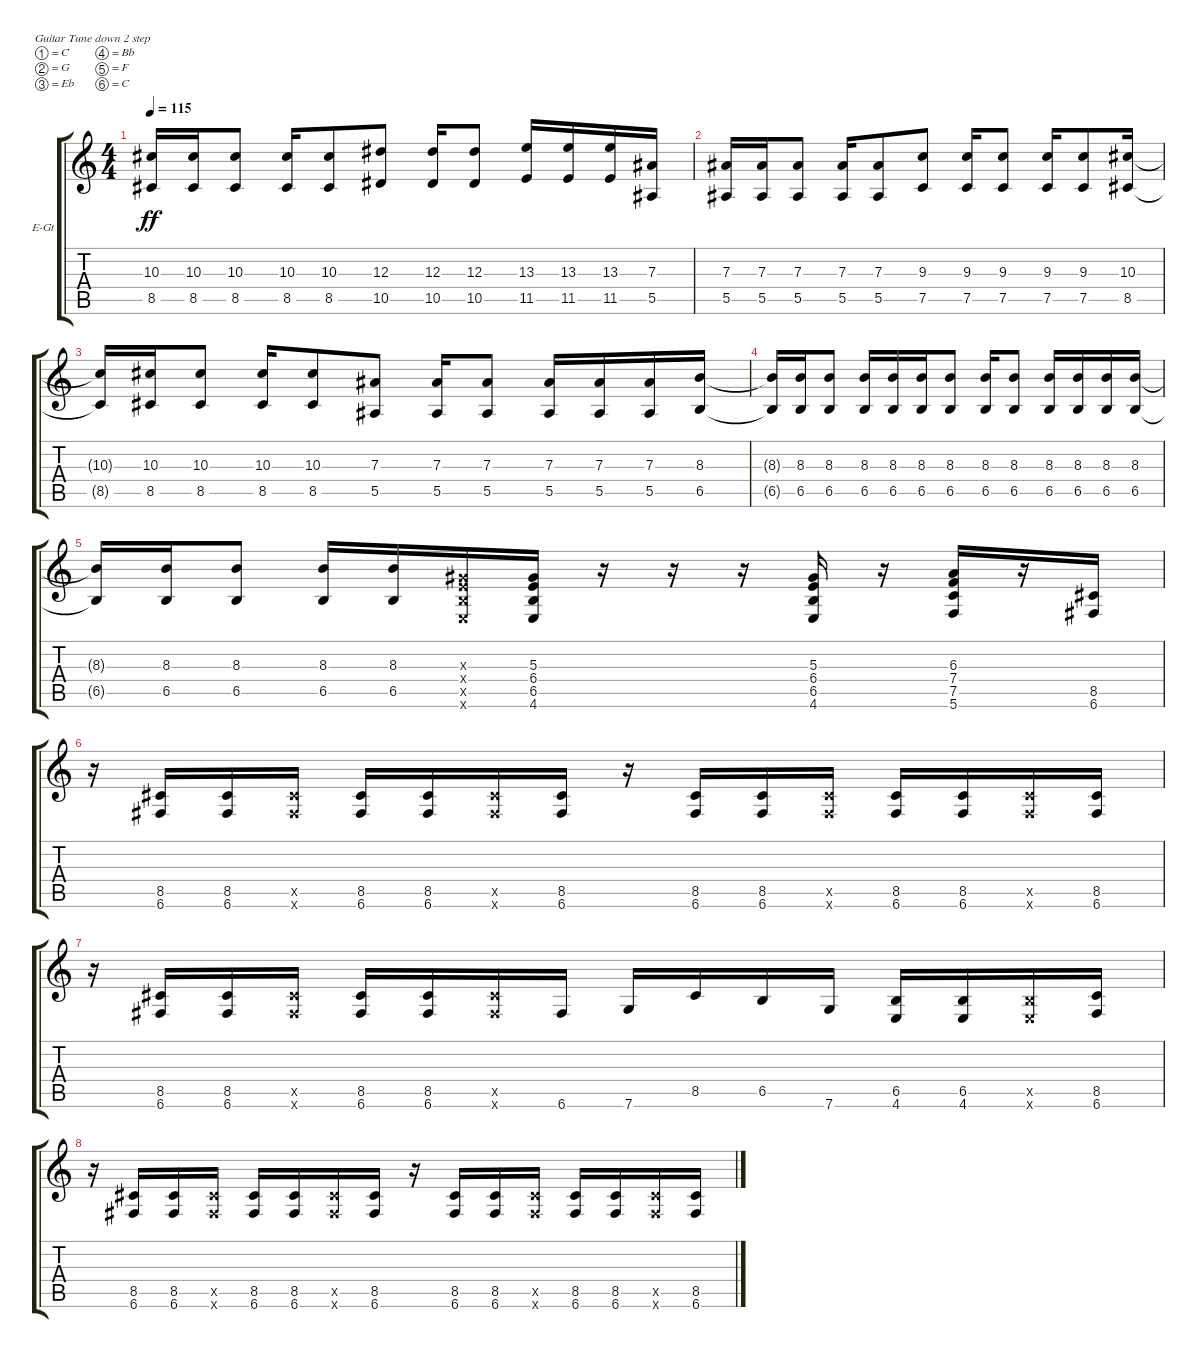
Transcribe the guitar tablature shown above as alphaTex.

\bracketExtendMode groupsimilarinstruments
\firstSystemTrackNameOrientation horizontal
\otherSystemsTrackNameOrientation horizontal
\track ("Electric Guitar 1" "E-Gt") {instrument distortionguitar}
\staff {score tabs}
\tuning (C4 G3 Eb3 Bb2 F2 C2)
\ts (4 4)
\tempo 115
\clef g2
\ks c
(8.5{t} 10.3{t}).16{dy ff} (8.5 10.3).16 (8.5 10.3).8 (8.5 10.3).16 (8.5 10.3).8 (10.5 12.3).8 (10.5 12.3).16 (10.5 12.3).8 (11.5 13.3).16 (11.5 13.3).16 (11.5 13.3).16 (5.5 7.3).16 |
(5.5 7.3).16 (5.5 7.3).16 (5.5 7.3).8 (5.5 7.3).16 (5.5 7.3).8 (7.5 9.3).8 (7.5 9.3).16 (7.5 9.3).8 (7.5 9.3).16 (7.5 9.3).8 (8.5 10.3).16 |
(8.5{t} 10.3{t}).16 (8.5 10.3).16 (8.5 10.3).8 (8.5 10.3).16 (8.5 10.3).8 (5.5 7.3).8 (5.5 7.3).16 (5.5 7.3).8 (5.5 7.3).16 (5.5 7.3).16 (5.5 7.3).16 (6.5 8.3).16 |
(6.5{t} 8.3{t}).16 (6.5 8.3).16 (6.5 8.3).8 (6.5 8.3).16 (6.5 8.3).16 (6.5 8.3).16 (6.5 8.3).8 (6.5 8.3).16 (6.5 8.3).8 (6.5 8.3).16 (6.5 8.3).16 (6.5 8.3).16 (6.5 8.3).16 |
(6.5{t} 8.3{t}).16 (6.5 8.3).16 (6.5 8.3).8 (6.5 8.3).16 (6.5 8.3).16 (4.6{x} 6.5{x} 6.4{x} 5.3{x}).16 (4.6 6.5 6.4 5.3).16 r.16 r.16 r.16 (4.6 6.5 6.4 5.3).16 r.16 (5.6 7.5 7.4 6.3).16 r.16 (6.6 8.5).16 |
r.16 (6.6 8.5).16 (6.6 8.5).16 (6.6{x} 8.5{x}).16 (6.6 8.5).16 (6.6 8.5).16 (6.6{x} 8.5{x}).16 (6.6 8.5).16 r.16 (6.6 8.5).16 (6.6 8.5).16 (6.6{x} 8.5{x}).16 (6.6 8.5).16 (6.6 8.5).16 (6.6{x} 8.5{x}).16 (6.6 8.5).16 |
r.16 (6.6 8.5).16 (6.6 8.5).16 (6.6{x} 8.5{x}).16 (6.6 8.5).16 (6.6 8.5).16 (6.6{x} 8.5{x}).16 6.6.16 7.6.16 8.5.16 6.5.16 7.6.16 (4.6 6.5).16 (4.6 6.5).16 (4.6{x} 6.5{x}).16 (6.6 8.5).16 |
r.16 (6.6 8.5).16 (6.6 8.5).16 (6.6{x} 8.5{x}).16 (6.6 8.5).16 (6.6 8.5).16 (6.6{x} 8.5{x}).16 (6.6 8.5).16 r.16 (6.6 8.5).16 (6.6 8.5).16 (6.6{x} 8.5{x}).16 (6.6 8.5).16 (6.6 8.5).16 (6.6{x} 8.5{x}).16 (6.6 8.5).16
